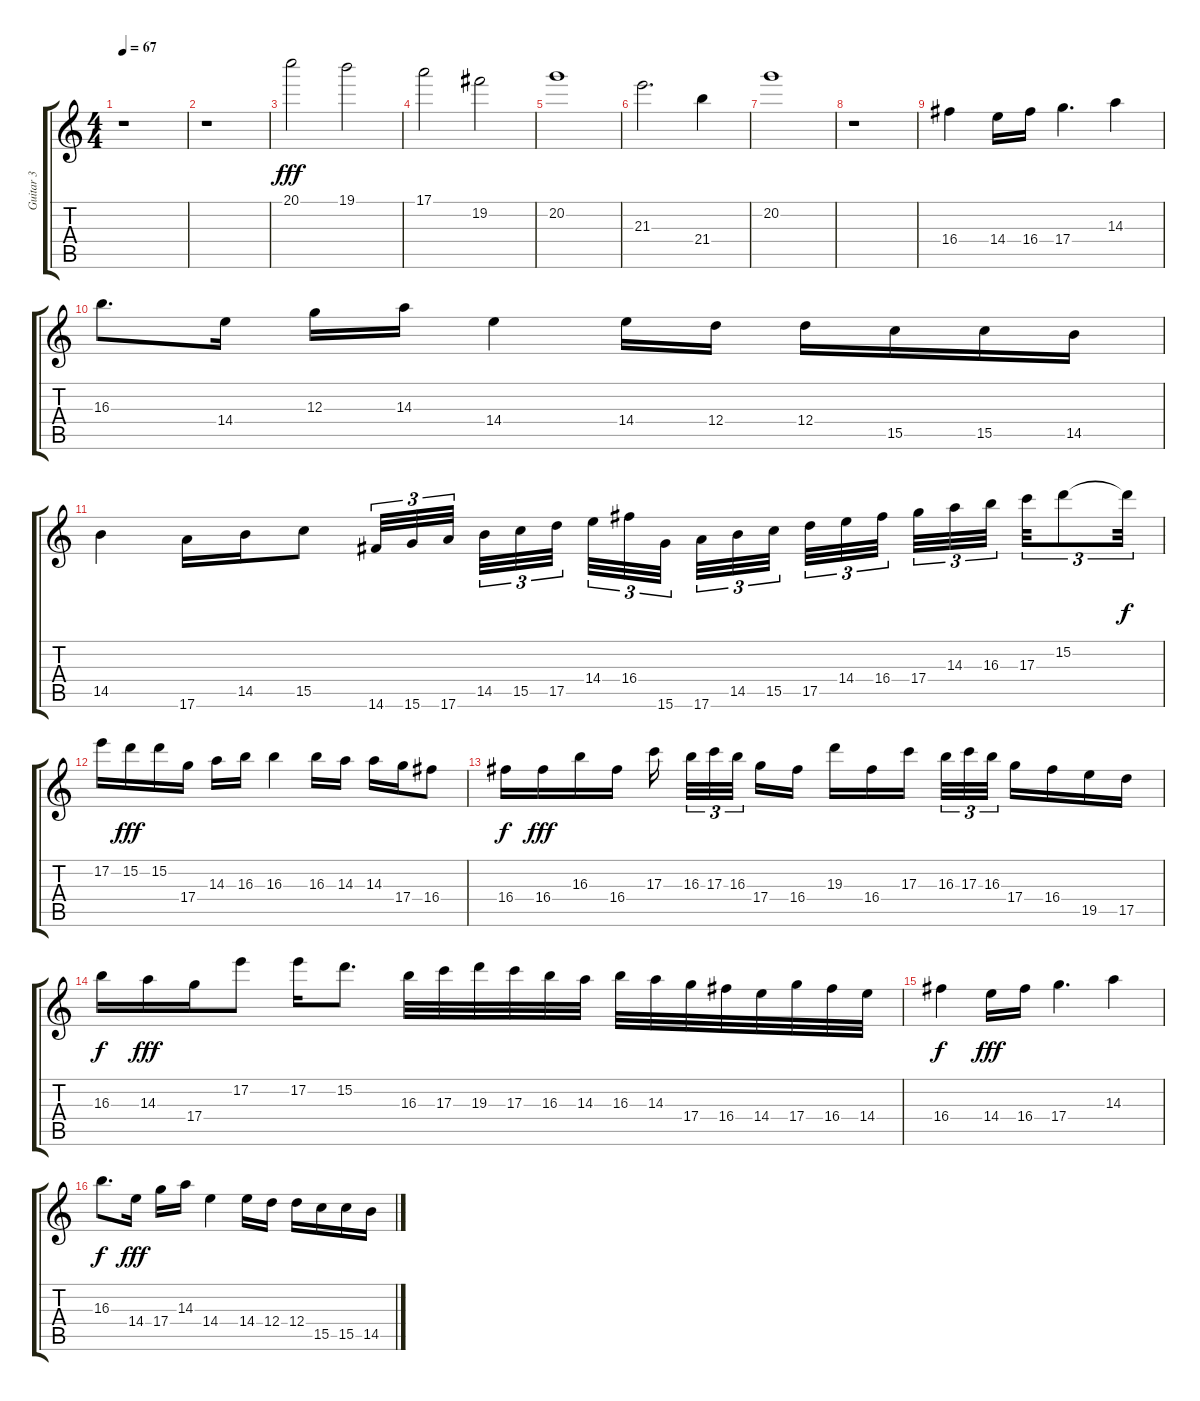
\track ("Guitar 3" "Guitar 3") {instrument distortionguitar}
\staff {score tabs}
\tuning (E4 B3 G3 D3 A2 E2) {hide}
\ts (4 4)
\tempo 67
\clef g2
\ks c
r.1{dy fff} |
r.1 |
20.1.2 19.1.2 |
17.1.2 19.2.2 |
20.2.1 |
21.3.2{d} 21.4.4 |
20.2.1 |
r.1 |
16.4.4 14.4.16 16.4.16 17.4.4{d} 14.3.4 |
16.3.8{d} 14.4.16 12.3.16 14.3.16 14.4.4 14.4.16 12.4.16 12.4.16 15.5.16 15.5.16 14.5.16 |
14.5.4 17.6.16 14.5.16 15.5.8 14.6.32{tu (3 2)} 15.6.32{tu (3 2)} 17.6.32{tu (3 2) beam splitsecondary} 14.5.32{tu (3 2)} 15.5.32{tu (3 2)} 17.5.32{tu (3 2) beam splitsecondary} 14.4.32{tu (3 2)} 16.4.32{tu (3 2)} 15.6.32{tu (3 2) beam splitsecondary} 17.6.32{tu (3 2)} 14.5.32{tu (3 2)} 15.5.32{tu (3 2)} 17.5.32{tu (3 2)} 14.4.32{tu (3 2)} 16.4.32{tu (3 2) beam splitsecondary} 17.4.32{tu (3 2)} 14.3.32{tu (3 2)} 16.3.32{tu (3 2) beam splitsecondary} 17.3.32{tu (3 2)} 15.2.8{tu (3 2)} 15.2{t}.32{tu (3 2) dy f} |
17.2.16 15.2.16{dy fff} 15.2.16 17.4.16 14.3.16 16.3.16 16.3.4 16.3.16 14.3.16 14.3.16 17.4.16 16.4.8 |
16.4.16{dy f} 16.4.16{dy fff} 16.3.16 16.4.16 17.3.16{beam splitsecondary} 16.3.32{tu (3 2)} 17.3.32{tu (3 2)} 16.3.32{tu (3 2) beam splitsecondary} 17.4.16 16.4.16 19.3.16 16.4.16 17.3.16{beam splitsecondary} 16.3.32{tu (3 2)} 17.3.32{tu (3 2)} 16.3.32{tu (3 2)} 17.4.16 16.4.16 19.5.16 17.5.16 |
16.3.16{dy f} 14.3.16{dy fff} 17.4.16 17.2.8 17.2.16 15.2.8{d} 16.3.32 17.3.32 19.3.32 17.3.32 16.3.32 14.3.32 16.3.32 14.3.32 17.4.32 16.4.32 14.4.32 17.4.32 16.4.32 14.4.32 |
16.4.4{dy f} 14.4.16{dy fff} 16.4.16 17.4.4{d} 14.3.4 |
16.3.8{d dy f} 14.4.16{dy fff} 17.4.16 14.3.16 14.4.4 14.4.16 12.4.16 12.4.16 15.5.16 15.5.16 14.5.16
